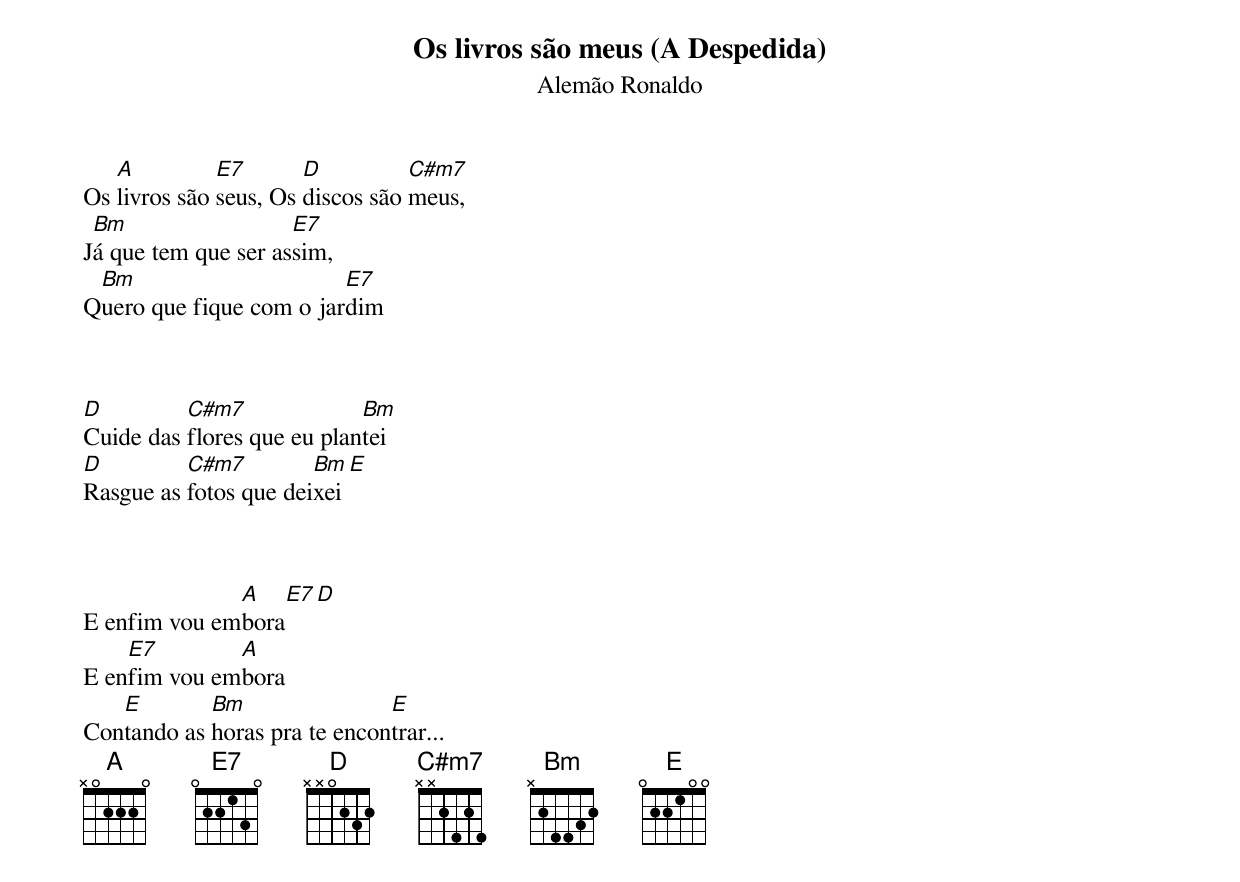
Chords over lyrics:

Os livros são meus (A Despedida)
Alemão Ronaldo


   A          E7       D          C#m7
Os livros são seus, Os discos são meus,
 Bm                  E7
Já que tem que ser assim,
 Bm                      E7
Quero que fique com o jardim



D         C#m7              Bm
Cuide das flores que eu plantei
D         C#m7         Bm     E
Rasgue as fotos que deixei



              A    E7  D
E enfim vou embora
    E7        A
E enfim vou embora
   E        Bm                E
Contando as horas pra te encontrar...
